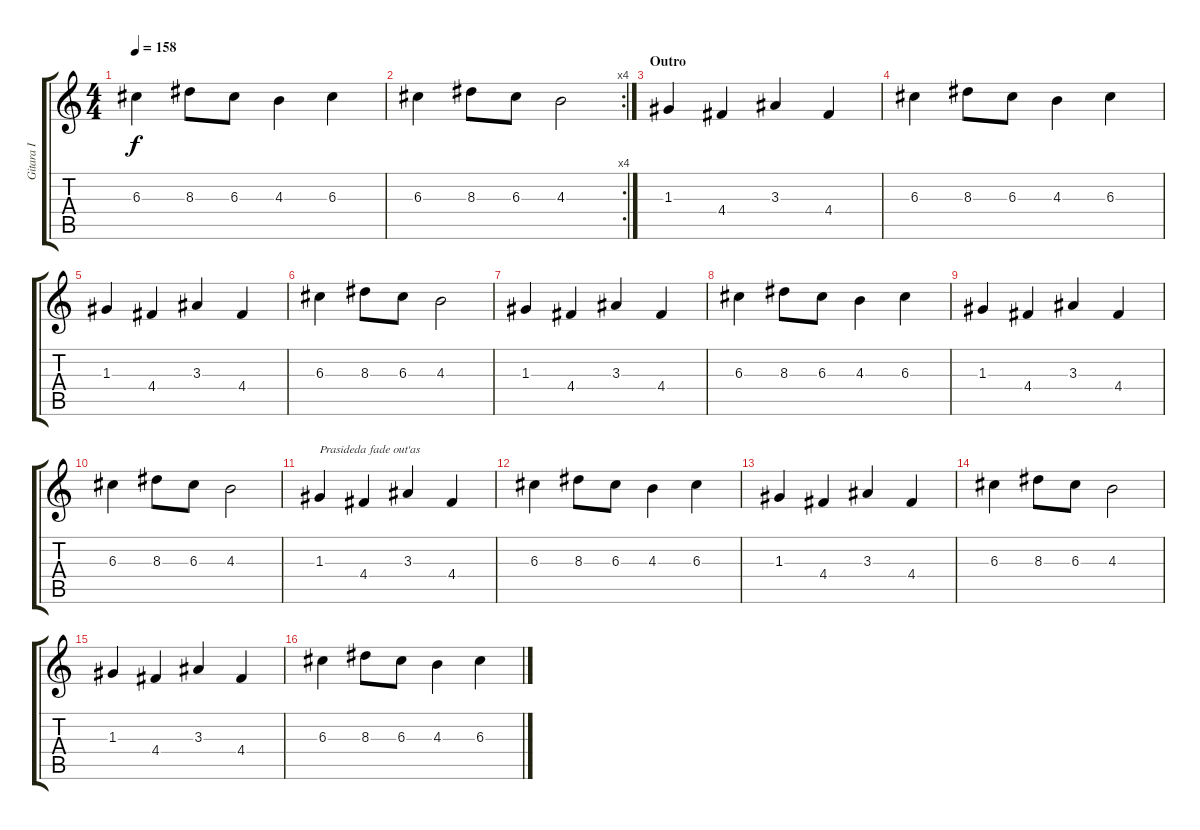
\track ("Gitara I" "Gitara I") {instrument distortionguitar}
\staff {score tabs}
\tuning (E4 B3 G3 D3 A2 E2) {hide}
\ts (4 4)
\tempo 158
\clef g2
\ks c
6.3.4{dy f} 8.3.8 6.3.8 4.3.4 6.3.4 |
\rc 4
6.3.4 8.3.8 6.3.8 4.3.2 |
\section ("" "Outro")
1.3.4 4.4.4 3.3.4 4.4.4 |
6.3.4 8.3.8 6.3.8 4.3.4 6.3.4 |
1.3.4 4.4.4 3.3.4 4.4.4 |
6.3.4 8.3.8 6.3.8 4.3.2 |
1.3.4 4.4.4 3.3.4 4.4.4 |
6.3.4 8.3.8 6.3.8 4.3.4 6.3.4 |
1.3.4 4.4.4 3.3.4 4.4.4 |
6.3.4 8.3.8 6.3.8 4.3.2 |
1.3.4{txt "Prasideda fade out'as" volume 9} 4.4.4 3.3.4 4.4.4 |
6.3.4 8.3.8 6.3.8 4.3.4 6.3.4 |
1.3.4 4.4.4 3.3.4 4.4.4 |
6.3.4 8.3.8 6.3.8 4.3.2 |
1.3.4{volume 0} 4.4.4 3.3.4 4.4.4 |
6.3.4 8.3.8 6.3.8 4.3.4 6.3.4
